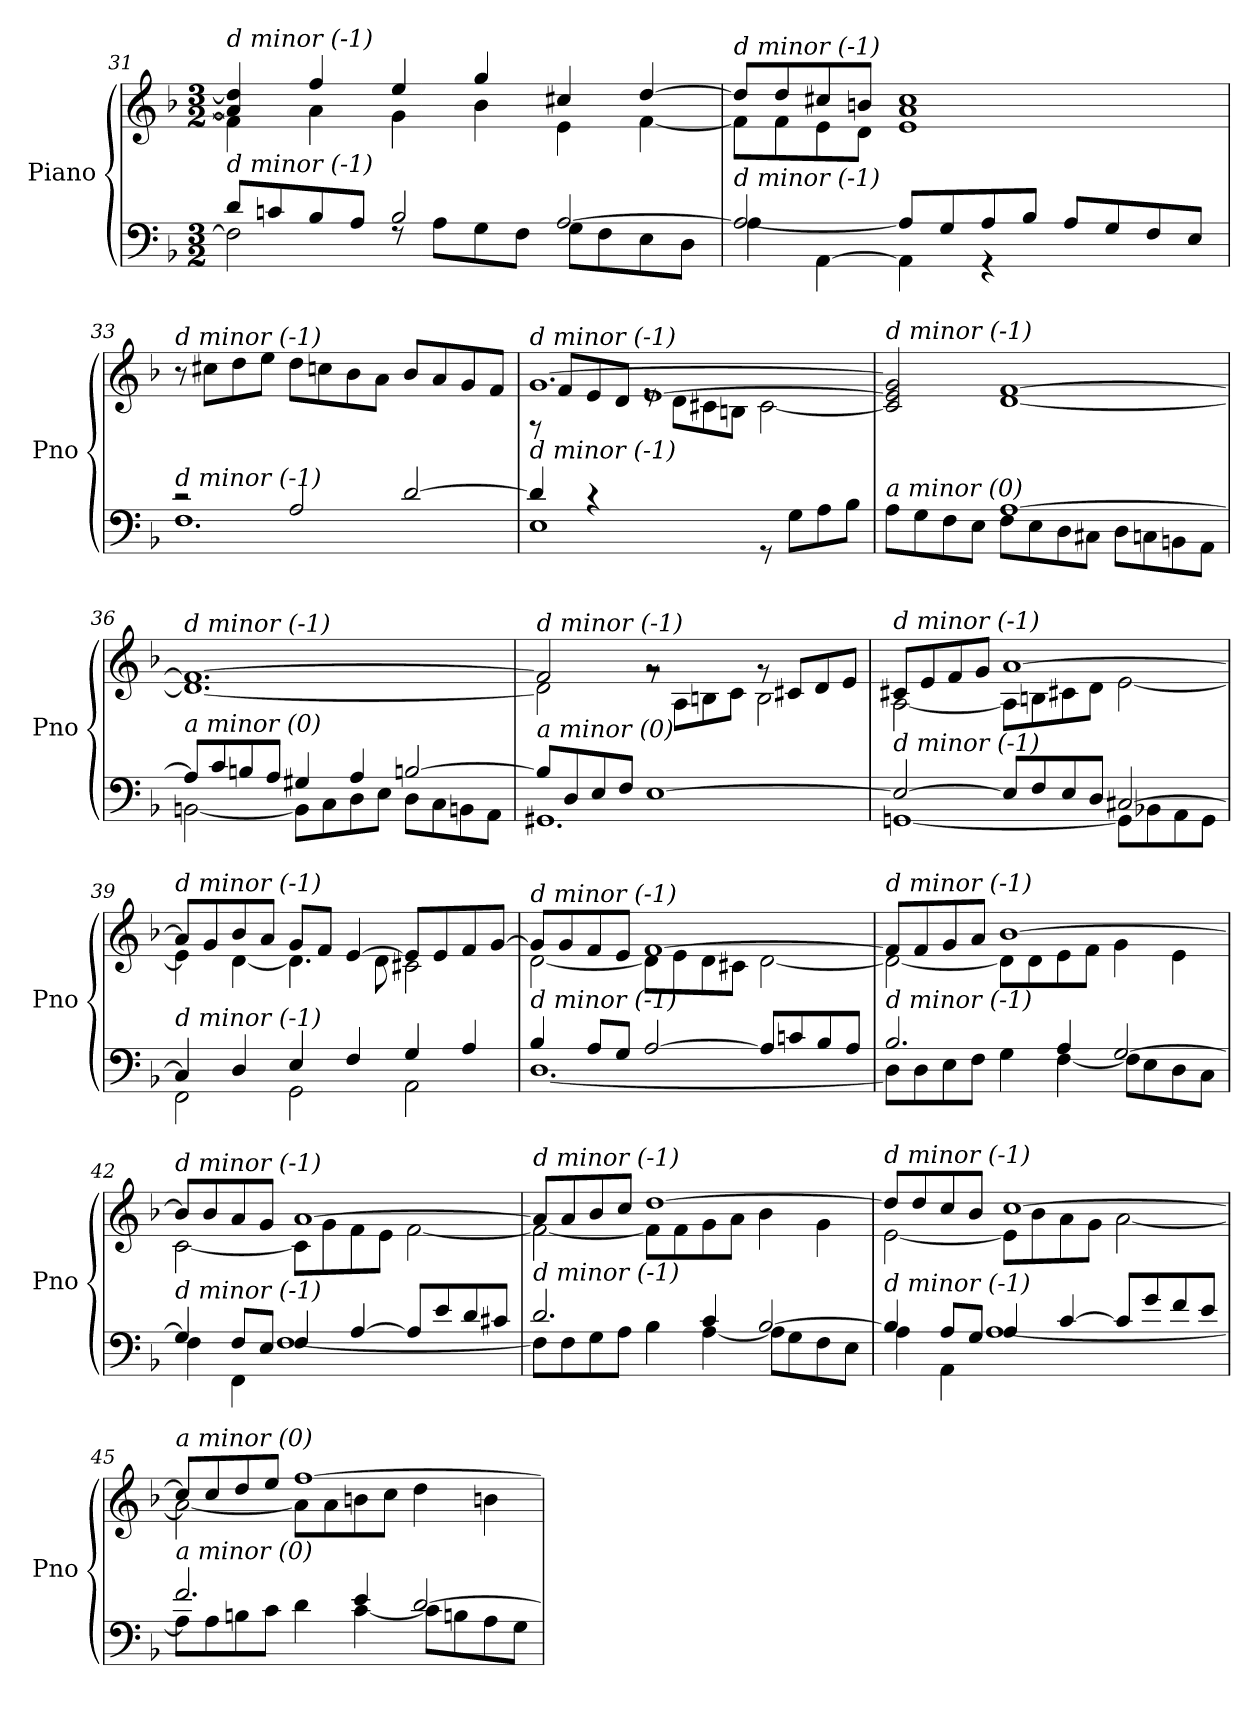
**kern	**kern
*part1	*part1
*staff2	*staff1
*I"Piano	*
*I'Pno	*
*clefF4	*clefG2
*k[b-]	*k[b-]
*M3/2	*M3/2
=31	=31
*^	*^
!	!	!LO:TX:i:t=d minor (-1)	!
!LO:TX:i:t=d minor (-1)	!	!	!
8d/L	2F\]	4a/] 4dd/]	4f\]
8cn/	.	.	.
8B-/	.	4ff/	4a\
8A/J	.	.	.
2B-/	8rF	4ee/	4g\
.	8A\L	.	.
.	8G\	4gg/	4b-\
.	8F\J	.	.
[2A/	8G\L	4cc#X/	4e\
.	8F\	.	.
.	8E\	[4dd/	[4f\
.	8D\J	.	.
=32	=32	=32	=32
*	*^	*	*^
!	!	!	!LO:TX:i:t=d minor (-1)	!	!
!LO:TX:i:t=d minor (-1)	!	!	!	!	!
2ryy	2A/_	4A\	8dd/L]	8f\L]	1ryy
.	.	.	8dd/	8f\	.
.	.	[4AA\	8cc#X/	8e\	.
.	.	.	8bn/J	8d\J	.
1ryy	8A/L]	4AA\]	1e 1a 1cc#	1ryy	.
.	8G/	.	.	.	.
.	8A/	4r	.	.	.
.	8B-/J	.	.	.	.
.	8A/L	2ryy	.	.	2ryy
.	8G/	.	.	.	.
.	8F/	.	.	.	.
.	8E/J	.	.	.	.
*	*v	*v	*	*	*
*	*	*v	*v	*v
!!LO:LB:g=z
=33	=33	=33
!	!	!LO:TX:i:t=d minor (-1)
!LO:TX:i:t=d minor (-1)	!	!
2r	1.F	8r
.	.	8cc#X\L
.	.	8dd\
.	.	8ee\J
2A/	.	8dd\L
.	.	8ccn\
.	.	8b-\
.	.	8a\J
[2d/	.	8b-/L
.	.	8a/
.	.	8g/
.	.	8f/J
=34	=34	=34
*	*^	*^
*	*	*	*	*^
*	*	*	*	*	*^
!	!	!	!LO:TX:i:t=d minor (-1)	!	!	!
!LO:TX:i:t=d minor (-1)	!	!	!	!	!	!
2ryy	4d/]	1E	[1.g	2ryy	8rF	1ryy
.	.	.	.	.	8f/L	.
.	4r	.	.	.	8e/	.
.	.	.	.	.	8d/J	.
1ryy	4ryy	.	.	8re	[1e	.
.	.	.	.	8d\L	.	.
.	4ryy	.	.	8c#X\	.	.
.	.	.	.	8Bn\J	.	.
.	8rGG	2ryy	.	[2c#\	.	2ryy
.	8G\L	.	.	.	.	.
.	8A\	.	.	.	.	.
.	8B-\J	.	.	.	.	.
*	*v	*v	*	*	*	*
*	*	*	*v	*v	*v
=35	=35	=35	=35
!	!	!LO:TX:i:t=d minor (-1)	!
!LO:TX:i:t=a minor (0)	!	!	!
8A\L	2ryy	2c#/] 2e/] 2g/]	2ryy
8G\	.	.	.
8F\	.	.	.
8E\J	.	.	.
[1A	8F\L	[1d [1f	1ryy
.	8E\	.	.
.	8D\	.	.
.	8C#X\J	.	.
.	8D\L	.	.
.	8Cn\	.	.
.	8BBn\	.	.
.	8AA\J	.	.
*	*	*v	*v
!!LO:PB:g=z
=36	=36	=36
!	!	!LO:TX:i:t=d minor (-1)
!LO:TX:i:t=a minor (0)	!	!
8A/L]	[2BBn\	1.d_ 1.f_
8c/	.	.
8Bn/	.	.
8A/J	.	.
4G#X/	8BB\L]	.
.	8C\	.
4A/	8D\	.
.	8E\J	.
[2Bn/	8D\L	.
.	8C\	.
.	8BBn\	.
.	8AA\J	.
=37	=37	=37
*	*	*^
!	!	!LO:TX:i:t=d minor (-1)	!
!LO:TX:i:t=a minor (0)	!	!	!
8B/L]	1.GG#X	2f/]	2d\]
8D/	.	.	.
8E/	.	.	.
8F/J	.	.	.
[1E	.	2rg	8rg
.	.	.	8A\L
.	.	.	8Bn\
.	.	.	8c\J
.	.	8rg	2B\
.	.	8c#X/L	.
.	.	8d/	.
.	.	8e/J	.
=38	=38	=38	=38
!	!	!LO:TX:i:t=d minor (-1)	!
!LO:TX:i:t=d minor (-1)	!	!	!
2E/_	[1GGn	8c#X/L	[2A\
.	.	8e/	.
.	.	8f/	.
.	.	8g/J	.
8E/L]	.	[1a	8A\L]
8F/	.	.	8Bn\
8E/	.	.	8c#X\
8D/J	.	.	8d\J
[2C#X/	8GG\L]	.	[2e\
.	8BB-X\	.	.
.	8AA\	.	.
.	8GG\J	.	.
!!LO:LB:g=z	!!
=39	=39	=39	=39
!	!	!LO:TX:i:t=d minor (-1)	!
!LO:TX:i:t=d minor (-1)	!	!	!
4C#/]	2FF\	8a/L]	4e\]
.	.	8g/	.
4D/	.	8b-/	[4d\
.	.	8a/J	.
4E/	2GG\	8g/L	4.d\]
.	.	8f/J	.
4F/	.	[4e/	.
.	.	.	8d\
4G/	2AA\	8e/L]	2c#X\
.	.	8e/	.
4A/	.	8f/	.
.	.	[8g/J	.
=40	=40	=40	=40
!	!	!LO:TX:i:t=d minor (-1)	!
!LO:TX:i:t=d minor (-1)	!	!	!
4B-/	[1.D	8g/L]	[2d\
.	.	8g/	.
8A/L	.	8f/	.
8G/J	.	8e/J	.
[2A/	.	[1f	8d\L]
.	.	.	8e\
.	.	.	8d\
.	.	.	8c#X\J
8A/L]	.	.	[2d\
8cn/	.	.	.
8B-/	.	.	.
8A/J	.	.	.
=41	=41	=41	=41
!	!	!LO:TX:i:t=d minor (-1)	!
!LO:TX:i:t=d minor (-1)	!	!	!
2.B-/	8D\L]	8f/L]	2d\_
.	8D\	8f/	.
.	8E\	8g/	.
.	8F\J	8a/J	.
.	4G\	[1b-	8d\L]
.	.	.	8d\
4A/	[4F\	.	8e\
.	.	.	8f\J
[2G/	8F\L]	.	4g\
.	8E\	.	.
.	8D\	.	4e\
.	8C\J	.	.
!!LO:LB:g=z	!!
=42	=42	=42	=42
!	!	!LO:TX:i:t=d minor (-1)	!
!LO:TX:i:t=d minor (-1)	!	!	!
4G/]	4F\	8b-/L]	[2c\
.	.	8b-/	.
8F/L	4FF\	8a/	.
8E/J	.	8g/J	.
4F/	[1F	[1a	8c\L]
.	.	.	8g\
[4A/	.	.	8f\
.	.	.	8e\J
8A/L]	.	.	[2f\
8e/	.	.	.
8d/	.	.	.
8c#X/J	.	.	.
=43	=43	=43	=43
!	!	!LO:TX:i:t=d minor (-1)	!
!LO:TX:i:t=d minor (-1)	!	!	!
2.d/	8F\L]	8a/L]	2f\_
.	8F\	8a/	.
.	8G\	8b-/	.
.	8A\J	8cc/J	.
.	4B-\	[1dd	8f\L]
.	.	.	8f\
4c/	[4A\	.	8g\
.	.	.	8a\J
[2B-/	8A\L]	.	4b-\
.	8G\	.	.
.	8F\	.	4g\
.	8E\J	.	.
=44	=44	=44	=44
!	!	!LO:TX:i:t=d minor (-1)	!
!LO:TX:i:t=d minor (-1)	!	!	!
4B-/]	4A\	8dd/L]	[2e\
.	.	8dd/	.
8A/L	4AA\	8cc/	.
8G/J	.	8b-/J	.
4A/	[1A	[1cc	8e\L]
.	.	.	8b-\
[4c/	.	.	8a\
.	.	.	8g\J
8c/L]	.	.	[2a\
8g/	.	.	.
8f/	.	.	.
8e/J	.	.	.
!!LO:LB:g=z	!!
=45	=45	=45	=45
!	!	!LO:TX:i:t=a minor (0)	!
!LO:TX:i:t=a minor (0)	!	!	!
2.f/	8A\L]	8cc/L]	2a\_
.	8A\	8cc/	.
.	8Bn\	8dd/	.
.	8c\J	8ee/J	.
.	4d\	[1ff	8a\L]
.	.	.	8a\
4e/	[4c\	.	8bn\
.	.	.	8cc\J
[2d/	8c\L]	.	4dd\
.	8Bn\	.	.
.	8A\	.	4bn\
.	8G\J	.	.
*v	*v	*	*
*	*v	*v
=	=
*-	*-
